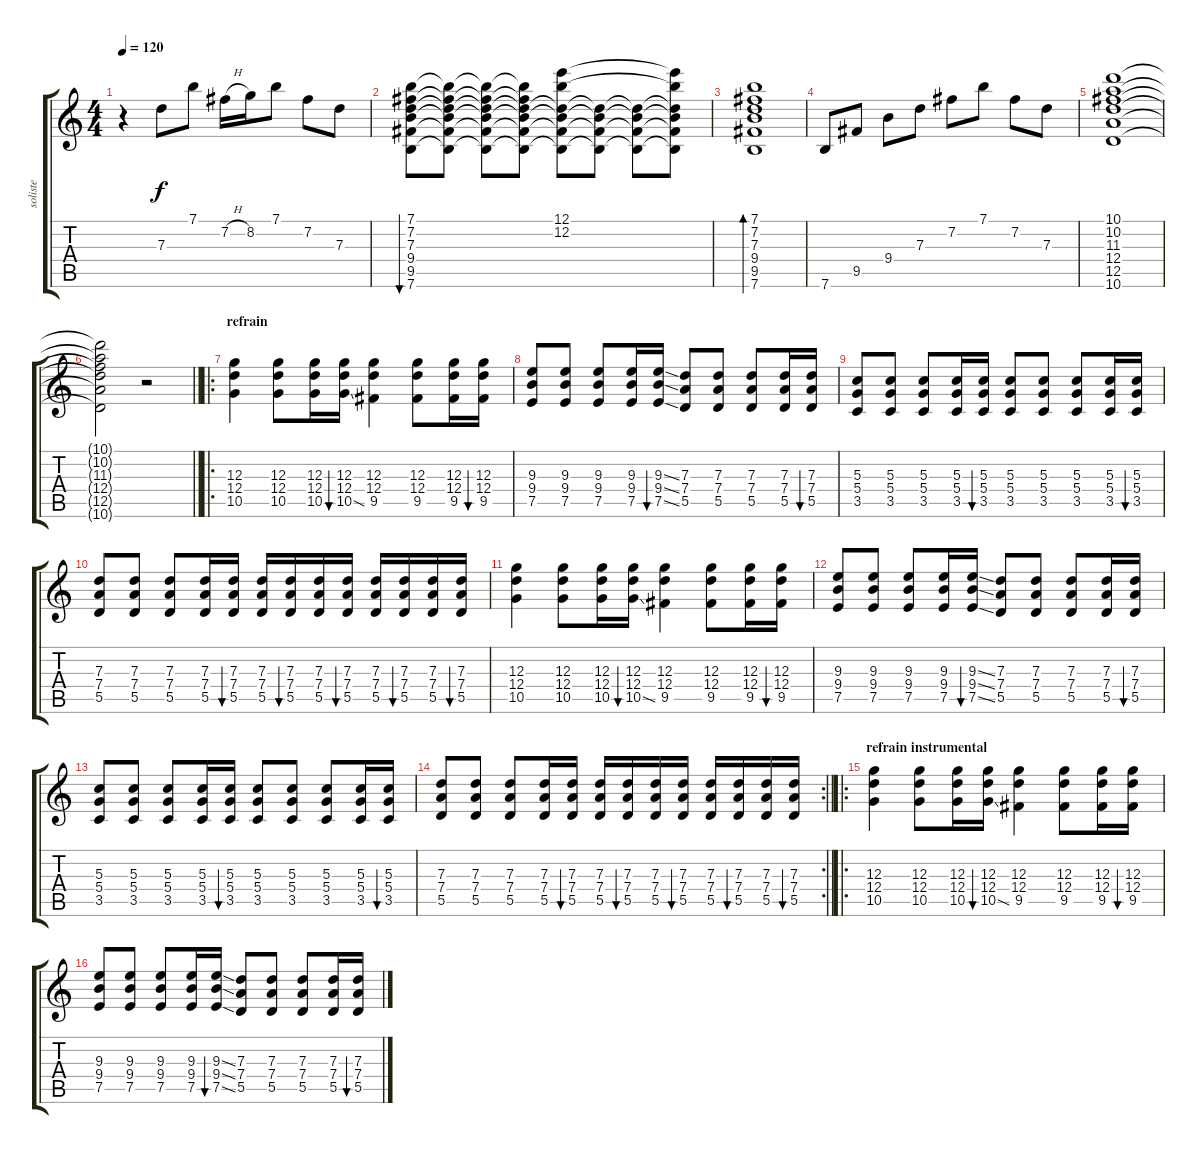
\track ("soliste" "soliste") {instrument distortionguitar}
\staff {score tabs}
\tuning (E4 B3 G3 D3 A2 E2) {hide}
\ts (4 4)
\tempo 120
\clef g2
\ks c
r.4{dy f} 7.3.8{volume 9} 7.1.8 7.2{h}.16 8.2.16 7.1.8 7.2.8 7.3.8 |
(7.1 7.2 7.3 9.4 9.5 7.6).8{bu 480 volume 9} (7.1{t} 7.2{t} 7.3{t} 9.4{t} 9.5{t} 7.6{t}).8{volume 2} (7.1{t} 7.2{t} 7.3{t} 9.4{t} 9.5{t} 7.6{t}).8{volume 8} (7.1{t} 7.2{t} 7.3{t} 9.4{t} 9.5{t} 7.6{t}).8{volume 2} (12.1 12.2 7.3{t} 9.4{t} 9.5{t} 7.6{t}).8{volume 8} (7.3{t} 9.4{t} 9.5{t} 7.6{t}).8{volume 2} (7.3{t} 9.4{t} 9.5{t} 7.6{t}).8{volume 6} (12.1{t} 12.2{t} 7.3{t} 9.4{t} 9.5{t} 7.6{t}).8{volume 2} |
(7.1 7.2 7.3 9.4 9.5 7.6).1{bd 240 volume 5} |
7.6.8{volume 9} 9.5.8 9.4.8 7.3.8 7.2.8 7.1.8 7.2.8 7.3.8 |
(10.1 10.2 11.3 12.4 12.5 10.6).1{volume 12} |
\barLineRight lightlight
(10.1{t} 10.2{t} 11.3{t} 12.4{t} 12.5{t} 10.6{t}).2 r.2 |
\ro
\section ("" "refrain")
(12.3 12.4 10.5).4{volume 14} (12.3 12.4 10.5).8 (12.3 12.4 10.5).16 (12.3 12.4 10.5{ss}).16{bu 60} (12.3 12.4 9.5).4 (12.3 12.4 9.5).8 (12.3 12.4 9.5).16 (12.3 12.4 9.5).16{bu 60} |
(9.3 9.4 7.5).8 (9.3 9.4 7.5).8 (9.3 9.4 7.5).8 (9.3 9.4 7.5).16 (9.3{ss} 9.4{ss} 7.5{ss}).16{bu 60} (7.3 7.4 5.5).8 (7.3 7.4 5.5).8 (7.3 7.4 5.5).8 (7.3 7.4 5.5).16 (7.3 7.4 5.5).16{bu 60} |
(5.3 5.4 3.5).8 (5.3 5.4 3.5).8 (5.3 5.4 3.5).8 (5.3 5.4 3.5).16 (5.3 5.4 3.5).16{bu 60} (5.3 5.4 3.5).8 (5.3 5.4 3.5).8 (5.3 5.4 3.5).8 (5.3 5.4 3.5).16 (5.3 5.4 3.5).16{bu 60} |
(7.3 7.4 5.5).8 (7.3 7.4 5.5).8 (7.3 7.4 5.5).8 (7.3 7.4 5.5).16 (7.3 7.4 5.5).16{bu 60} (7.3 7.4 5.5).16 (7.3 7.4 5.5).16{bu 60} (7.3 7.4 5.5).16 (7.3 7.4 5.5).16{bu 60} (7.3 7.4 5.5).16 (7.3 7.4 5.5).16{bu 60} (7.3 7.4 5.5).16 (7.3 7.4 5.5).16{bu 60} |
(12.3 12.4 10.5).4 (12.3 12.4 10.5).8 (12.3 12.4 10.5).16 (12.3 12.4 10.5{ss}).16{bu 60} (12.3 12.4 9.5).4 (12.3 12.4 9.5).8 (12.3 12.4 9.5).16 (12.3 12.4 9.5).16{bu 60} |
(9.3 9.4 7.5).8 (9.3 9.4 7.5).8 (9.3 9.4 7.5).8 (9.3 9.4 7.5).16 (9.3{ss} 9.4{ss} 7.5{ss}).16{bu 60} (7.3 7.4 5.5).8 (7.3 7.4 5.5).8 (7.3 7.4 5.5).8 (7.3 7.4 5.5).16 (7.3 7.4 5.5).16{bu 60} |
(5.3 5.4 3.5).8 (5.3 5.4 3.5).8 (5.3 5.4 3.5).8 (5.3 5.4 3.5).16 (5.3 5.4 3.5).16{bu 60} (5.3 5.4 3.5).8 (5.3 5.4 3.5).8 (5.3 5.4 3.5).8 (5.3 5.4 3.5).16 (5.3 5.4 3.5).16{bu 60} |
\rc 2
\barLineRight lightlight
(7.3 7.4 5.5).8 (7.3 7.4 5.5).8 (7.3 7.4 5.5).8 (7.3 7.4 5.5).16 (7.3 7.4 5.5).16{bu 60} (7.3 7.4 5.5).16 (7.3 7.4 5.5).16{bu 60} (7.3 7.4 5.5).16 (7.3 7.4 5.5).16{bu 60} (7.3 7.4 5.5).16 (7.3 7.4 5.5).16{bu 60} (7.3 7.4 5.5).16 (7.3 7.4 5.5).16{bu 60} |
\ro
\section ("" "refrain instrumental")
(12.3 12.4 10.5).4 (12.3 12.4 10.5).8 (12.3 12.4 10.5).16 (12.3 12.4 10.5{ss}).16{bu 60} (12.3 12.4 9.5).4 (12.3 12.4 9.5).8 (12.3 12.4 9.5).16 (12.3 12.4 9.5).16{bu 60} |
(9.3 9.4 7.5).8 (9.3 9.4 7.5).8 (9.3 9.4 7.5).8 (9.3 9.4 7.5).16 (9.3{ss} 9.4{ss} 7.5{ss}).16{bu 60} (7.3 7.4 5.5).8 (7.3 7.4 5.5).8 (7.3 7.4 5.5).8 (7.3 7.4 5.5).16 (7.3 7.4 5.5).16{bu 60}
